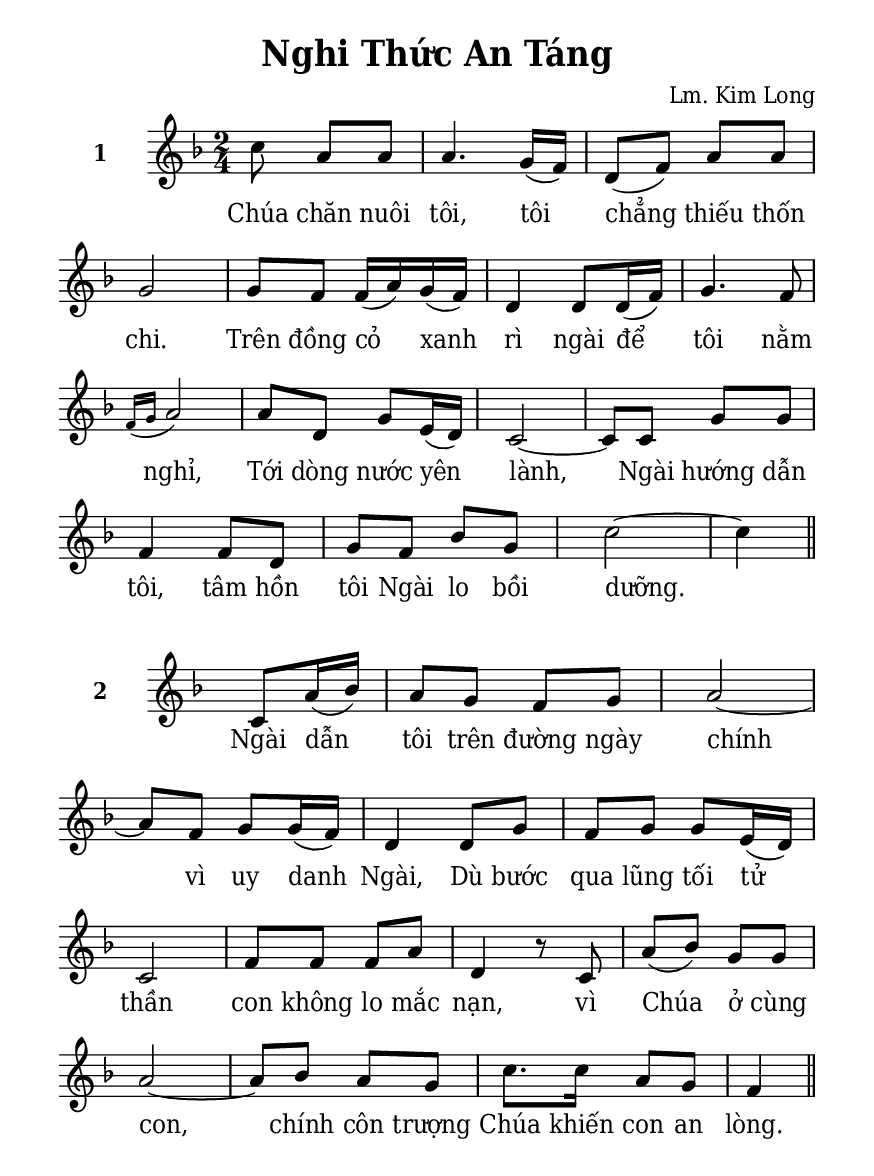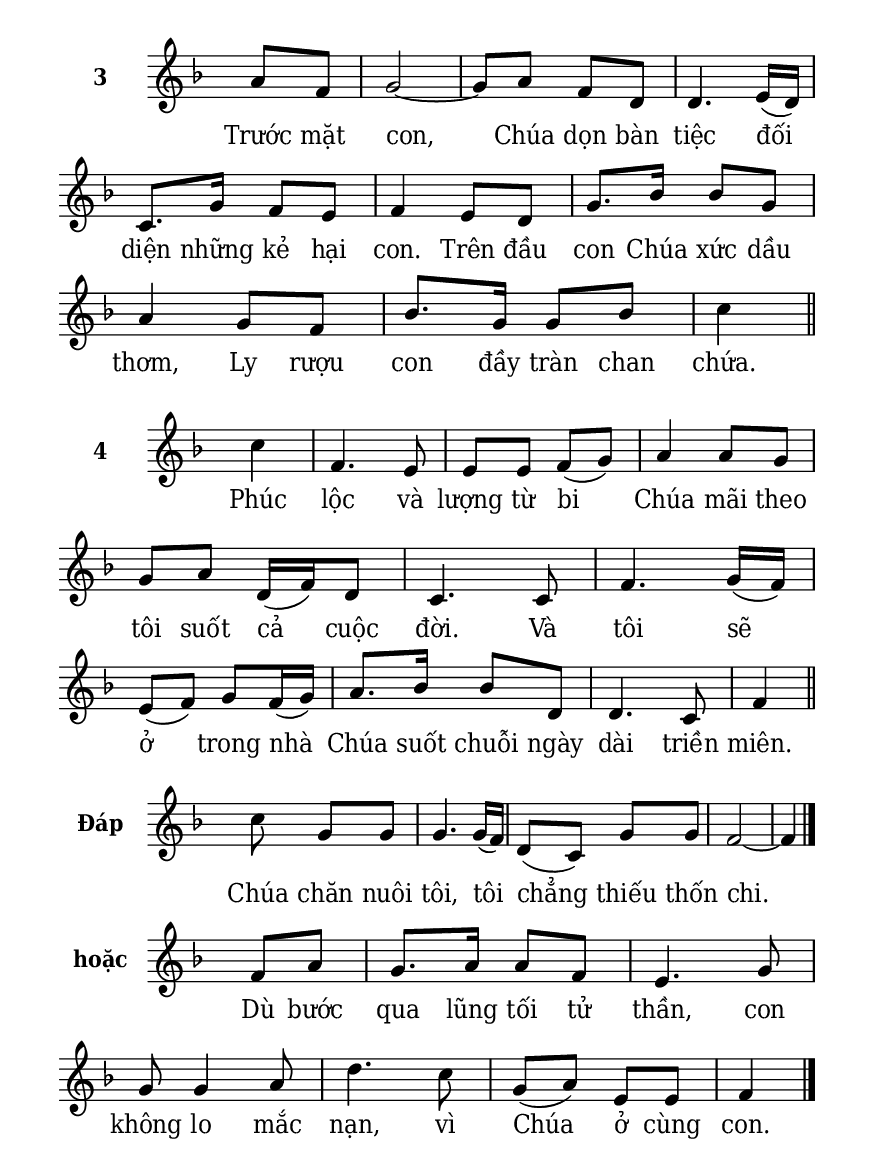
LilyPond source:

% Cài đặt chung
\version "2.22.1"
\include "english.ly"

\header {
  title = "Nghi Thức An Táng"
  composer = "Lm. Kim Long"
  %arranger = " "
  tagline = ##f
}

% Nhạc
nhacMauMot = \relative c'' {
  \key f \major
  \time 2/4
  \partial 4. c8 a a |
  a4. g16 (f) |
  d8 (f) a a |
  g2 |
  g8 f f16 (a) g (f) |
  d4 d8 d16 (f) |
  g4. f8 |
  \slashedGrace { f16 (g } a2) |
  a8 d, g e16 (d) |
  c2 ~ |
  c8 c g' g |
  f4 f8 d |
  g f bf g |
  c2 ~ |
  c4 \bar "||"
}

nhacMauHai = \relative c'' {
  \key f \major
  \time 2/4
  \partial 4 c,8 a'16 (bf) |
  a8 g f g |
  a2 ~ |
  a8 f g g16 (f) |
  d4 d8 g |
  f g g e16 (d) |
  c2 |
  f8 f f a |
  d,4 r8 c |
  a' (bf) g g |
  a2 ~ |
  a8 bf a g |
  c8. c16 a8 g |
  f4 \bar "||"
}

nhacMauBa = \relative c'' {
  \key f \major
  \time 2/4
  \partial 4 a8 f |
  g2 ~ |
  g8 a f d |
  d4. e16 (d) |
  c8. g'16 f8 e |
  f4 e8 d |
  g8. bf16 bf8 g |
  a4 g8 f |
  bf8. g16 g8 bf |
  c4 \bar "||"
}

nhacMauBon = \relative c'' {
  \key f \major
  \time 2/4
  \partial 4 c4 |
  f,4. e8 |
  e e f (g) |
  a4 a8 g |
  g a d,16 (f) d8 |
  c4. c8 |
  f4. g16 (f) |
  e8 (f) g f16 (g) |
  a8. bf16 bf8 d, |
  d4. c8 |
  f4 \bar "||"
}

nhacMauNam = \relative c'' {
  \key f \major
  \time 2/4
  \partial 4. c8 g g |
  g4. g16 (f) |
  d8 (c) g' g |
  f2 ~ |
  f4 \bar "|."
}

nhacMauSau = \relative c' {
  \key f \major
  \time 2/4
  \partial 4 f8 a |
  g8. a16 a8 f |
  e4. g8 |
  g g4 a8 |
  d4. c8 |
  g (a) e e |
  f4 \bar "|."
}

% Lời
loiMauMot = \lyricmode {
  Chúa chăn nuôi tôi, tôi chẳng thiếu thốn chi.
  Trên đồng cỏ xanh rì ngài để tôi nằm nghỉ,
  Tới dòng nước yên lành,
  Ngài hướng dẫn tôi, tâm hồn tôi Ngài lo bồi dưỡng.
}

loiMauHai = \lyricmode {
  Ngài dẫn tôi trên đường ngày chính vì uy danh Ngài,
  Dù bước qua lũng tối tử thần
  con không lo mắc nạn,
  vì Chúa ở cùng con,
  chính côn trượng Chúa khiến con an lòng.
}

loiMauBa = \lyricmode {
  Trước mặt con, Chúa dọn bàn tiệc đối diện những kẻ hại con.
  Trên đầu con Chúa xức dầu thơm,
  Ly rượu con đầy tràn chan chứa.
}

loiMauBon = \lyricmode {
  Phúc lộc và lượng từ bi Chúa mãi theo tôi suốt cả cuộc đời.
  Và tôi sẽ ở trong nhà Chúa suốt chuỗi ngày dài triền miên.
}

loiMauNam = \lyricmode {
  Chúa chăn nuôi tôi, tôi chẳng thiếu thốn chi.
}

loiMauSau = \lyricmode {
  Dù bước qua lũng tối tử thần, con không lo mắc nạn,
  vì Chúa ở cùng con.
}

% Dàn trang
\paper {
  #(set-paper-size "a5")
  top-margin = 10\mm
  bottom-margin = 10\mm
  left-margin = 10\mm
  right-margin = 10\mm
  indent = #0
  #(define fonts
	 (make-pango-font-tree "Deja Vu Serif Condensed"
	 		       "Deja Vu Serif Condensed"
			       "Deja Vu Serif Condensed"
			       (/ 20 20)))
  print-page-number = ##f
}

\score {
  <<
    \new Staff \with {
      instrumentName = \markup { \bold "1" }} <<
        \clef treble
        \new Voice = beSop {
          \nhacMauMot
        }
      \new Lyrics \lyricsto beSop \loiMauMot
    >>
  >>
  \layout {
    indent = 15
    \override Lyrics.LyricSpace.minimum-distance = #0.7
    \override Score.BarNumber.break-visibility = ##(#f #f #f)
    \override Score.SpacingSpanner.uniform-stretching = ##t
    ragged-last = ##f
  }
}

\score {
  <<
    \new Staff \with {
      instrumentName = \markup { \bold "2" }} <<
        \clef treble
        \new Voice = beSop {
          \nhacMauHai
        }
      \new Lyrics \lyricsto beSop \loiMauHai
    >>
  >>
  \layout {
    indent = 15
    \override Staff.TimeSignature.transparent = ##t
    \override Lyrics.LyricSpace.minimum-distance = #0.8
    \override Score.BarNumber.break-visibility = ##(#f #f #f)
    \override Score.SpacingSpanner.uniform-stretching = ##t
    ragged-last = ##f
  }
}

\score {
  <<
    \new Staff \with {
      instrumentName = \markup { \bold "3" }} <<
        \clef treble
        \new Voice = beSop {
          \nhacMauBa
        }
      \new Lyrics \lyricsto beSop \loiMauBa
    >>
  >>
  \layout {
    indent = 15
    \override Staff.TimeSignature.transparent = ##t
    \override Lyrics.LyricSpace.minimum-distance = #0.8
    \override Score.BarNumber.break-visibility = ##(#f #f #f)
    \override Score.SpacingSpanner.uniform-stretching = ##t
    ragged-last = ##f
  }
}

\score {
  <<
    \new Staff \with {
      instrumentName = \markup { \bold "4" }} <<
        \clef treble
        \new Voice = beSop {
          \nhacMauBon
        }
      \new Lyrics \lyricsto beSop \loiMauBon
    >>
  >>
  \layout {
    indent = 15
    \override Staff.TimeSignature.transparent = ##t
    \override Lyrics.LyricSpace.minimum-distance = #0.8
    \override Score.BarNumber.break-visibility = ##(#f #f #f)
    \override Score.SpacingSpanner.uniform-stretching = ##t
    ragged-last = ##f
  }
}

\score {
  <<
    \new Staff \with {
      instrumentName = \markup { \bold "Đáp" }} <<
        \clef treble
        \new Voice = beSop {
          \nhacMauNam
        }
      \new Lyrics \lyricsto beSop \loiMauNam
    >>
  >>
  \layout {
    indent = 15
    \override Staff.TimeSignature.transparent = ##t
    \override Lyrics.LyricSpace.minimum-distance = #0.8
    \override Score.BarNumber.break-visibility = ##(#f #f #f)
    \override Score.SpacingSpanner.uniform-stretching = ##t
    ragged-last = ##f
  }
}

\score {
  <<
    \new Staff \with {
      instrumentName = \markup { \bold "hoặc" }} <<
        \clef treble
        \new Voice = beSop {
          \nhacMauSau
        }
      \new Lyrics \lyricsto beSop \loiMauSau
    >>
  >>
  \layout {
    indent = 15
    \override Staff.TimeSignature.transparent = ##t
    \override Lyrics.LyricSpace.minimum-distance = #0.8
    \override Score.BarNumber.break-visibility = ##(#f #f #f)
    \override Score.SpacingSpanner.uniform-stretching = ##t
    ragged-last = ##f
  }
}
